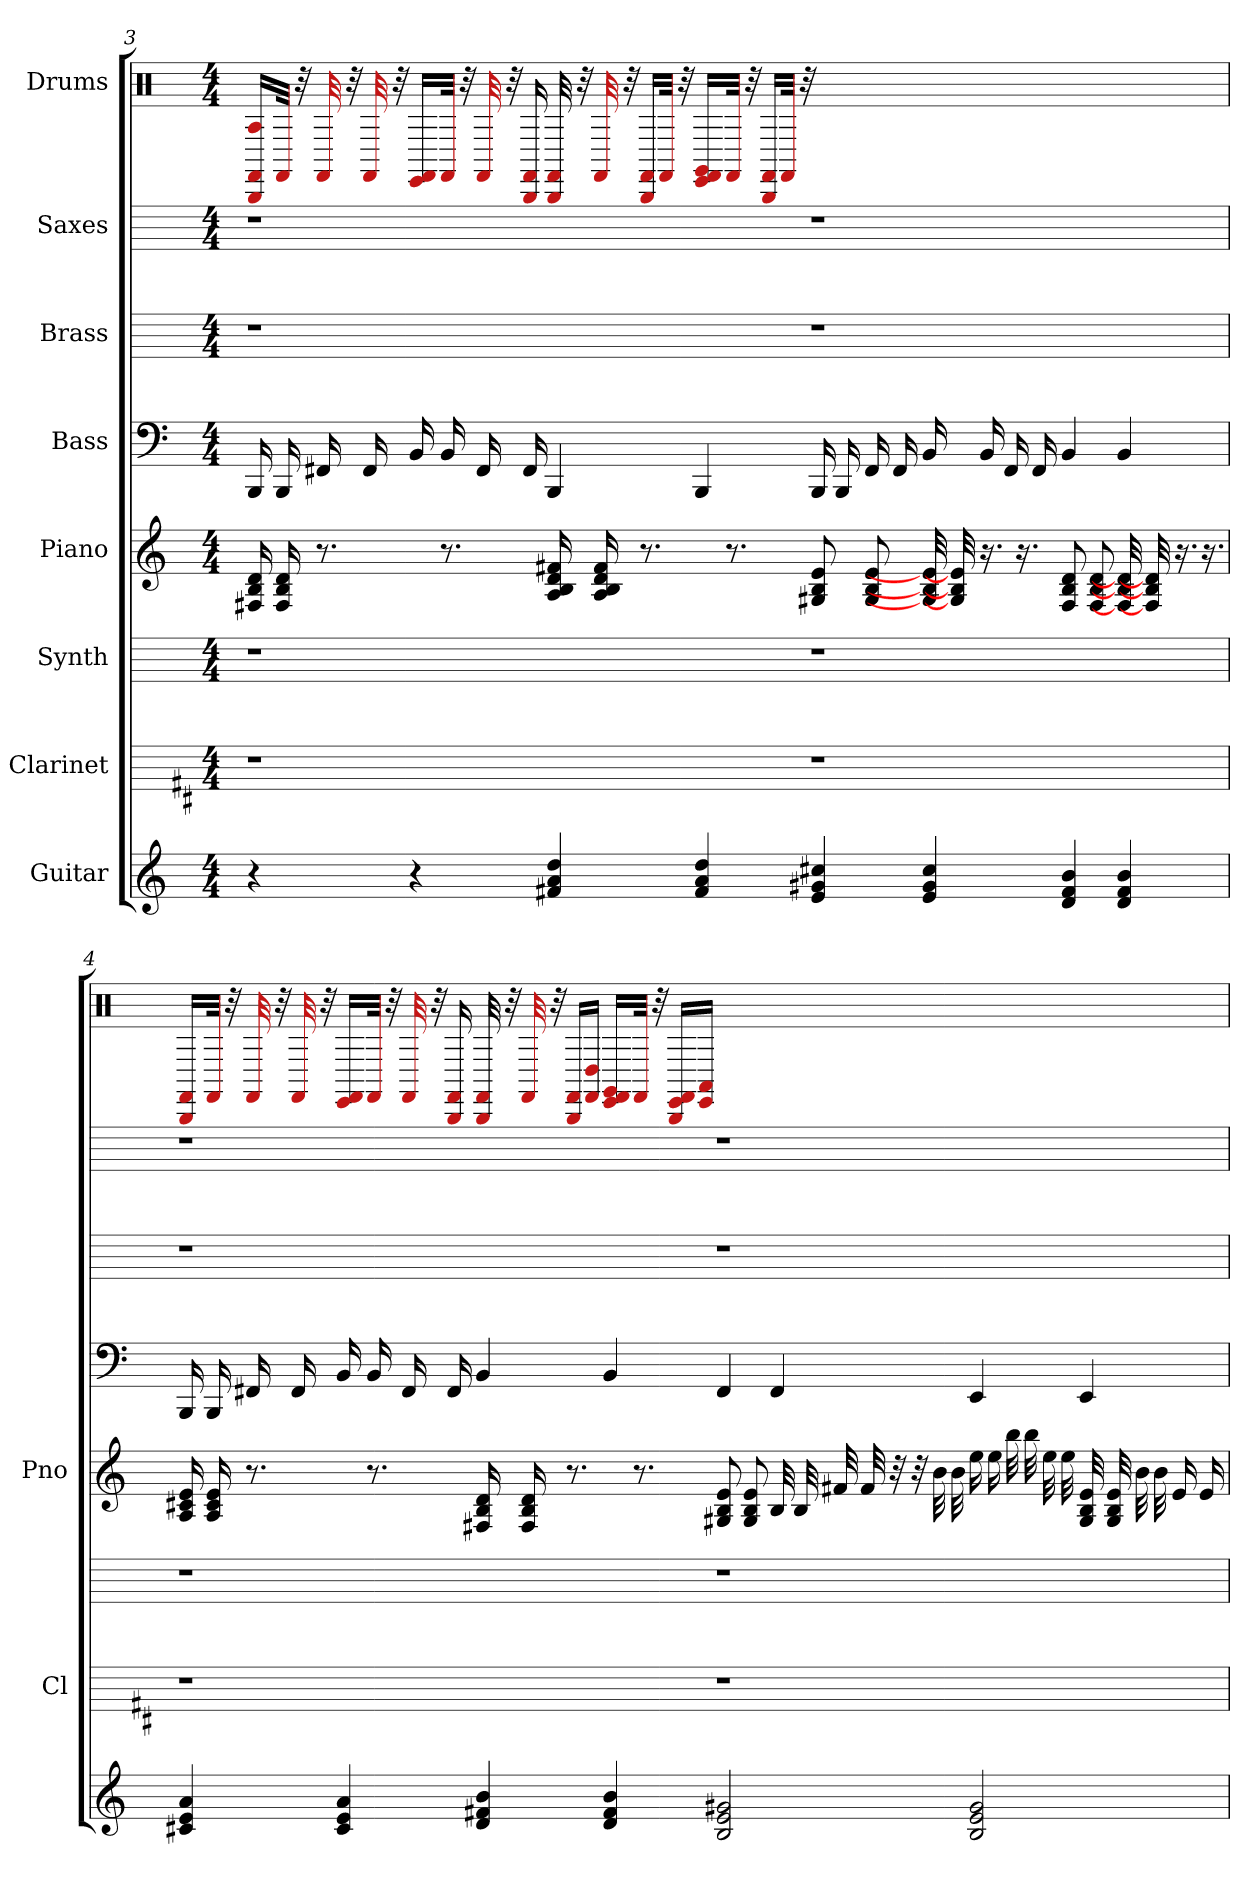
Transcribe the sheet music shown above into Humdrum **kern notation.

**kern	**kern	**kern	**kern	**kern	**kern	**kern	**kern
*part8	*part7	*part6	*part5	*part4	*part3	*part2	*part1
*staff8	*staff7	*staff6	*staff5	*staff4	*staff3	*staff2	*staff1
*I"Guitar	*I"Clarinet	*I"Synth	*I"Piano	*I"Bass	*I"Brass	*I"Saxes	*I"Drums
*	*I'Cl	*	*I'Pno	*	*	*	*
*	*	*	*	*	*	*	*clefX
*	*ITrd1c2	*	*	*	*	*ITrd8c14	*
*k[]	*k[]	*k[]	*k[]	*k[]	*k[]	*k[]	*k[]
*M4/4	*M4/4	*M4/4	*M4/4	*M4/4	*M4/4	*M4/4	*M4/4
=3	=3	=3	=3	=3	=3	=3	=3
4r	1r	1r	16d 16B 16F#	16BBB	1r	1r	16BBB/ 16FF#/ 16A/LL
.	.	.	16d 16B 16F#	16BBB	.	.	32FF#/JJk
.	.	.	.	.	.	.	32r
.	.	.	8.r	16FF#	.	.	32FF#
.	.	.	.	.	.	.	32r
.	.	.	.	16FF#	.	.	32FF#
.	.	.	.	.	.	.	32r
4r	.	.	.	16BB	.	.	16EE/ 16FF#/LL
.	.	.	8.r	16BB	.	.	32FF#/JJk
.	.	.	.	.	.	.	32r
.	.	.	.	16FF#	.	.	32FF#
.	.	.	.	.	.	.	32r
.	.	.	.	16FF#	.	.	16BBB 16FF#
4dd 4a 4f#	.	.	16B 16f# 16d 16A	4BBB	.	.	32BBB 32FF#
.	.	.	.	.	.	.	32r
.	.	.	16B 16f# 16d 16A	.	.	.	32FF#
.	.	.	.	.	.	.	32r
.	.	.	8.r	.	.	.	16BBB/ 16FF#/LL
.	.	.	.	.	.	.	32FF#/JJk
.	.	.	.	.	.	.	32r
4dd 4a 4f#	.	.	.	4BBB	.	.	16EE/ 16FF#/ 16GG/LL
.	.	.	8.r	.	.	.	32FF#/JJk
.	.	.	.	.	.	.	32r
.	.	.	.	.	.	.	16BBB/ 16FF#/LL
.	.	.	.	.	.	.	32FF#/JJk
.	.	.	.	.	.	.	32r
4cc# 4g# 4e	1r	1r	8e 8B 8G#	16BBB	1r	1r	1ryy
.	.	.	.	16BBB	.	.	.
.	.	.	8e 8B 8G#	16FF#	.	.	.
.	.	.	.	16FF#	.	.	.
4cc# 4g# 4e	.	.	32e] 32B] 32G#]	16BB	.	.	.
.	.	.	32e] 32B] 32G#]	.	.	.	.
.	.	.	16.r	16BB	.	.	.
.	.	.	.	16FF#	.	.	.
.	.	.	16.r	.	.	.	.
.	.	.	.	16FF#	.	.	.
4b 4f# 4d	.	.	8B 8d 8F#	4BB	.	.	.
.	.	.	8B 8d 8F#	.	.	.	.
4b 4f# 4d	.	.	32B] 32d] 32F#]	4BB	.	.	.
.	.	.	32B] 32d] 32F#]	.	.	.	.
.	.	.	16.r	.	.	.	.
.	.	.	16.r	.	.	.	.
=4	=4	=4	=4	=4	=4	=4	=4
4a 4e 4c#	1r	1r	16e 16c# 16A	16BBB	1r	1r	16BBB/ 16FF#/LL
.	.	.	16e 16c# 16A	16BBB	.	.	32FF#/JJk
.	.	.	.	.	.	.	32r
.	.	.	8.r	16FF#	.	.	32FF#
.	.	.	.	.	.	.	32r
.	.	.	.	16FF#	.	.	32FF#
.	.	.	.	.	.	.	32r
4a 4e 4c#	.	.	.	16BB	.	.	16EE/ 16FF#/LL
.	.	.	8.r	16BB	.	.	32FF#/JJk
.	.	.	.	.	.	.	32r
.	.	.	.	16FF#	.	.	32FF#
.	.	.	.	.	.	.	32r
.	.	.	.	16FF#	.	.	16BBB 16FF#
4b 4f# 4d	.	.	16d 16B 16F#	4BB	.	.	32BBB 32FF#
.	.	.	.	.	.	.	32r
.	.	.	16d 16B 16F#	.	.	.	32FF#
.	.	.	.	.	.	.	32r
.	.	.	8.r	.	.	.	16BBB/ 16FF#/LL
.	.	.	.	.	.	.	16FF#/ 16D/JJ
4b 4f# 4d	.	.	.	4BB	.	.	16EE/ 16FF#/ 16GG/LL
.	.	.	8.r	.	.	.	32FF#/JJk
.	.	.	.	.	.	.	32r
.	.	.	.	.	.	.	16BBB/ 16EE/ 16FF#/LL
.	.	.	.	.	.	.	16EE/ 16AA#/JJ
2g# 2e 2B	1r	1r	8e 8B 8G#	4FF#	1r	1r	1ryy
.	.	.	8e 8B 8G#	.	.	.	.
.	.	.	32B	4FF#	.	.	.
.	.	.	32B	.	.	.	.
.	.	.	32f#	.	.	.	.
.	.	.	32f#	.	.	.	.
.	.	.	32r	.	.	.	.
.	.	.	32r	.	.	.	.
.	.	.	32b	.	.	.	.
.	.	.	32b	.	.	.	.
2g# 2e 2B	.	.	16ee	4EE	.	.	.
.	.	.	16ee	.	.	.	.
.	.	.	32bb	.	.	.	.
.	.	.	32bb	.	.	.	.
.	.	.	32ee	.	.	.	.
.	.	.	32ee	.	.	.	.
.	.	.	32e 32B 32G#	4EE	.	.	.
.	.	.	32e 32B 32G#	.	.	.	.
.	.	.	32b	.	.	.	.
.	.	.	32b	.	.	.	.
.	.	.	16e	.	.	.	.
.	.	.	16e	.	.	.	.
=	=	=	=	=	=	=	=
*-	*-	*-	*-	*-	*-	*-	*-
